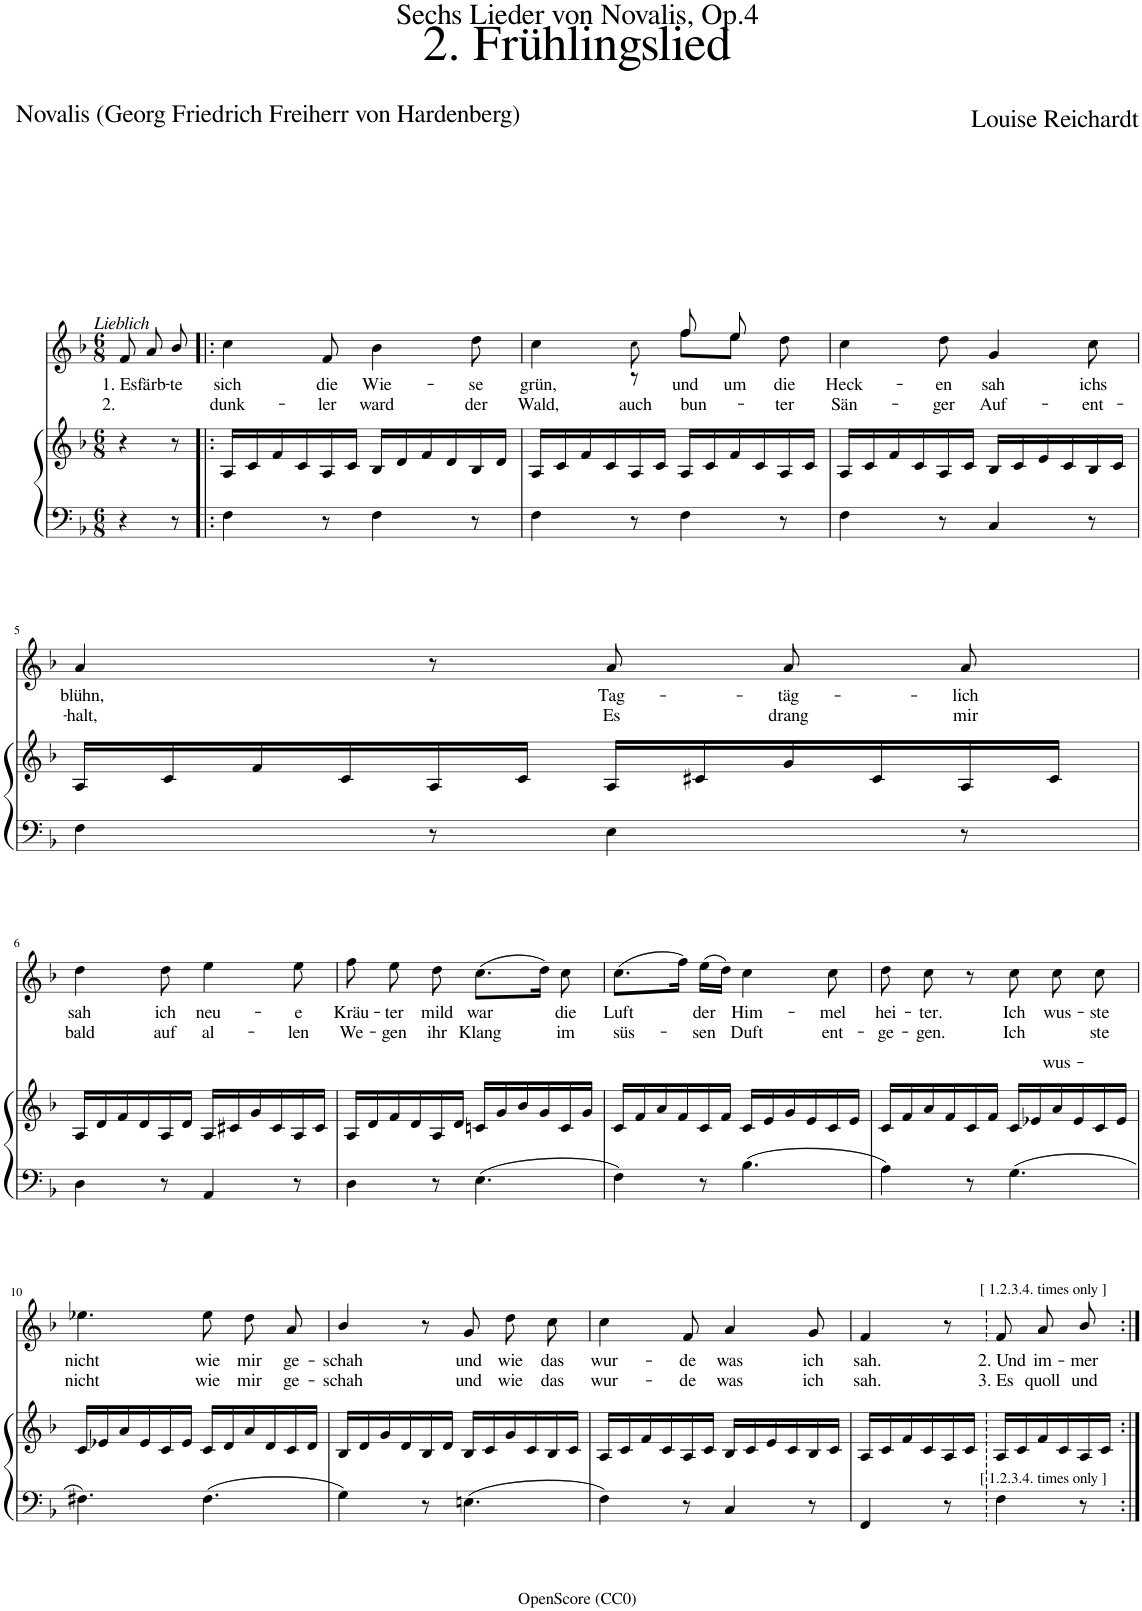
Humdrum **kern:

**kern	**kern	**kern	**text	**text
*part2	*part2	*part1	*part1	*part1
*staff3	*staff2	*staff1	*staff1	*staff1
*I"Piano	*	*I"Voice	*	*
*I'Pno	*	*	*	*
*clefF4	*clefG2	*clefG2	*	*
*k[b-]	*k[b-]	*k[b-]	*	*
*M6/8	*M6/8	*M6/8	*	*
=1	=1	=1	=1	=1
!	!	!LO:TX:a:i:t=Lieblich	!	!
!	!	!	!LO:LY:b	!LO:LY:b
4r	4r	8f/	1. Es	2.
!	!	!	!LO:LY:b	!
.	.	8a/	färb-	.
!	!	!	!LO:LY:b	!
8r	8r	8b-/	-te	.
=2!|:	=2!|:	=2!|:	=2!|:	=2!|:
!	!	!	!LO:LY:b	!LO:LY:b
4F\	16A/LL	4cc\	sich	dunk-
.	16c/	.	.	.
.	16f/	.	.	.
.	16c/	.	.	.
!	!	!	!LO:LY:b	!LO:LY:b
8r	16A/	8f/	die	-ler
.	16c/JJ	.	.	.
!	!	!	!LO:LY:b	!LO:LY:b
4F\	16B-/LL	4b-\	Wie-	ward
.	16d/	.	.	.
.	16f/	.	.	.
.	16d/	.	.	.
!	!	!	!LO:LY:b	!LO:LY:b
8r	16B-/	8dd\	-se	der
.	16d/JJ	.	.	.
=3	=3	=3	=3	=3
!	!	!	!LO:LY:b	!LO:LY:b
*	*	*^	*	*
4F\	16A/LL	4cc\	4ryy	grün,	Wald,
.	16c/	.	.	.	.
.	16f/	.	.	.	.
.	16c/	.	.	.	.
!	!	!	!	!	!LO:LY:b
8r	16A/	8cc!\	8r	.	auch
.	16c/JJ	.	.	.	.
!	!	!	!	!LO:LY:b	!LO:LY:b
4F\	16A/LL	8ff/	8ff\L	und	bun-
.	16c/	.	.	.	.
!	!	!	!	!LO:LY:b	!
.	16f/	8ee/	8ee\J	um	.
.	16c/	.	.	.	.
!	!	!	!	!LO:LY:b	!LO:LY:b
8r	16A/	8dd\	8ryy	die	-ter
.	16c/JJ	.	.	.	.
*	*	*v	*v	*	*
=4	=4	=4	=4	=4
!	!	!	!LO:LY:b	!LO:LY:b
4F\	16A/LL	4cc\	Heck-	Sän-
.	16c/	.	.	.
.	16f/	.	.	.
.	16c/	.	.	.
!	!	!	!LO:LY:b	!LO:LY:b
8r	16A/	8dd\	-en	-ger
.	16c/JJ	.	.	.
!	!	!	!LO:LY:b	!LO:LY:b
4C/	16B-/LL	4g/	sah	Auf-
.	16c/	.	.	.
.	16e/	.	.	.
.	16c/	.	.	.
!	!	!	!LO:LY:b	!LO:LY:b
8r	16B-/	8cc\	ichs	-ent-
.	16c/JJ	.	.	.
!!LO:LB:g=z
=5	=5	=5	=5	=5
!	!	!	!LO:LY:b	!LO:LY:b
4F\	16A/LL	4a/	blühn,	-halt,
.	16c/	.	.	.
.	16f/	.	.	.
.	16c/	.	.	.
8r	16A/	8r	.	.
.	16c/JJ	.	.	.
!	!	!	!LO:LY:b	!LO:LY:b
4E\	16A/LL	8a/	Tag-	Es
.	16c#X/	.	.	.
!	!	!	!LO:LY:b	!LO:LY:b
.	16g/	8a/	-täg-	drang
.	16c#/	.	.	.
!	!	!	!LO:LY:b	!LO:LY:b
8r	16A/	8a/	-lich	mir
.	16c#/JJ	.	.	.
!!LO:LB:g=z
=6	=6	=6	=6	=6
!	!	!	!LO:LY:b	!LO:LY:b
4D\	16A/LL	4dd\	sah	bald
.	16d/	.	.	.
.	16f/	.	.	.
.	16d/	.	.	.
!	!	!	!LO:LY:b	!LO:LY:b
8r	16A/	8dd\	ich	auf
.	16d/JJ	.	.	.
!	!	!	!LO:LY:b	!LO:LY:b
4AA/	16A/LL	4ee\	neu-	al-
.	16c#X/	.	.	.
.	16g/	.	.	.
.	16c#/	.	.	.
!	!	!	!LO:LY:b	!LO:LY:b
8r	16A/	8ee\	-e	-len
.	16c#/JJ	.	.	.
=7	=7	=7	=7	=7
!	!	!	!LO:LY:b	!LO:LY:b
4D\	16A/LL	8ff\	Kräu-	We-
.	16d/	.	.	.
!	!	!	!LO:LY:b	!LO:LY:b
.	16f/	8ee\	-ter	-gen
.	16d/	.	.	.
!	!	!	!LO:LY:b	!LO:LY:b
8r	16A/	8dd\	mild	ihr
.	16d/JJ	.	.	.
!	!	!	!LO:LY:b	!LO:LY:b
4.E\	16cn/LL	(8.cc\L	war	Klang
.	16g/	.	.	.
.	16b-/	.	.	.
.	16g/	16dd\Jk)	.	.
!	!	!	!LO:LY:b	!LO:LY:b
.	16c/	8cc\	die	im
.	16g/JJ	.	.	.
=8	=8	=8	=8	=8
!	!	!	!LO:LY:b	!LO:LY:b
4F\	16c/LL	(8.cc\L	Luft	süs-
.	16f/	.	.	.
.	16a/	.	.	.
.	16f/	16ff\JL)	.	.
!	!	!	!LO:LY:b	!LO:LY:b
8r	16c/	(16ee\LL	der	-sen
.	16f/JJ	16dd\JJ)	.	.
!	!	!	!LO:LY:b	!LO:LY:b
4.B-\	16c/LL	4cc\	Him-	Duft
.	16e/	.	.	.
.	16g/	.	.	.
.	16e/	.	.	.
!	!	!	!LO:LY:b	!LO:LY:b
.	16c/	8cc\	-mel	ent-
.	16e/JJ	.	.	.
=9	=9	=9	=9	=9
!	!	!	!LO:LY:b	!LO:LY:b
4A\	16c/LL	8dd\	hei-	-ge-
.	16f/	.	.	.
!	!	!	!LO:LY:b	!LO:LY:b
.	16a/	8cc\	-ter.	-gen.
.	16f/	.	.	.
8r	16c/	8r	.	.
.	16f/JJ	.	.	.
!	!	!	!LO:LY:b	!LO:LY:b
4.G\	16c/LL	8cc\	Ich	Ich
.	16e-X/	.	.	.
!	!	!	!LO:LY:b	!LO:LY:b
.	16a/	8cc\	wus-	wus-
.	16e-/	.	.	.
!	!	!	!LO:LY:b	!LO:LY:b
.	16c/	8cc\	-ste	-ste
.	16e-/JJ	.	.	.
!!LO:LB:g=z
=10	=10	=10	=10	=10
!	!	!	!LO:LY:b	!LO:LY:b
4.F#X\	16c/LL	4.ee-X\	nicht	nicht
.	16e-X/	.	.	.
.	16a/	.	.	.
.	16e-/	.	.	.
.	16c/	.	.	.
.	16e-/JJ	.	.	.
!	!	!	!LO:LY:b	!LO:LY:b
4.F#\	16c/LL	8ee-\	wie	wie
.	16d/	.	.	.
!	!	!	!LO:LY:b	!LO:LY:b
.	16a/	8dd\	mir	mir
.	16d/	.	.	.
!	!	!	!LO:LY:b	!LO:LY:b
.	16c/	8a/	ge-	ge-
.	16d/JJ	.	.	.
=11	=11	=11	=11	=11
!	!	!	!LO:LY:b	!LO:LY:b
4G\	16B-/LL	4b-/	-schah	-schah
.	16d/	.	.	.
.	16g/	.	.	.
.	16d/	.	.	.
8r	16B-/	8r	.	.
.	16d/JJ	.	.	.
!	!	!	!LO:LY:b	!LO:LY:b
4.En\	16B-/LL	8g/	und	und
.	16c/	.	.	.
!	!	!	!LO:LY:b	!LO:LY:b
.	16g/	8dd\	wie	wie
.	16c/	.	.	.
!	!	!	!LO:LY:b	!LO:LY:b
.	16B-/	8cc\	das	das
.	16c/JJ	.	.	.
=12	=12	=12	=12	=12
!	!	!	!LO:LY:b	!LO:LY:b
4F\	16A/LL	4cc\	wur-	wur-
.	16c/	.	.	.
.	16f/	.	.	.
.	16c/	.	.	.
!	!	!	!LO:LY:b	!LO:LY:b
8r	16A/	8f/	-de	-de
.	16c/JJ	.	.	.
!	!	!	!LO:LY:b	!LO:LY:b
4C/	16B-/LL	4a/	was	was
.	16c/	.	.	.
.	16e/	.	.	.
.	16c/	.	.	.
!	!	!	!LO:LY:b	!LO:LY:b
8r	16B-/	8g/	ich	ich
.	16c/JJ	.	.	.
=13	=13	=13	=13	=13
!	!	!	!LO:LY:b	!LO:LY:b
4FF/	16A/LL	4f/	sah.	sah.
.	16c/	.	.	.
.	16f/	.	.	.
.	16c/	.	.	.
8r	16A/	8r	.	.
.	16c/JJ	.	.	.
=14	=14	=14	=14	=14
!	!	!LO:TX:a:t=[ 1.2.3.4. times only ]	!	!
!LO:TX:a:t=[ 1.2.3.4. times only ]	!	!	!	!
!	!	!	!LO:LY:b	!LO:LY:b
4F\	16A/LL	8f/	2. Und	3. Es
.	16c/	.	.	.
!	!	!	!LO:LY:b	!LO:LY:b
.	16f/	8a/	im-	quoll
.	16c/	.	.	.
!	!	!	!LO:LY:b	!LO:LY:b
8r	16A/	8b-/	-mer	und
.	16c/JJ	.	.	.
=:|!	=:|!	=:|!	=:|!	=:|!
*-	*-	*-	*-	*-
